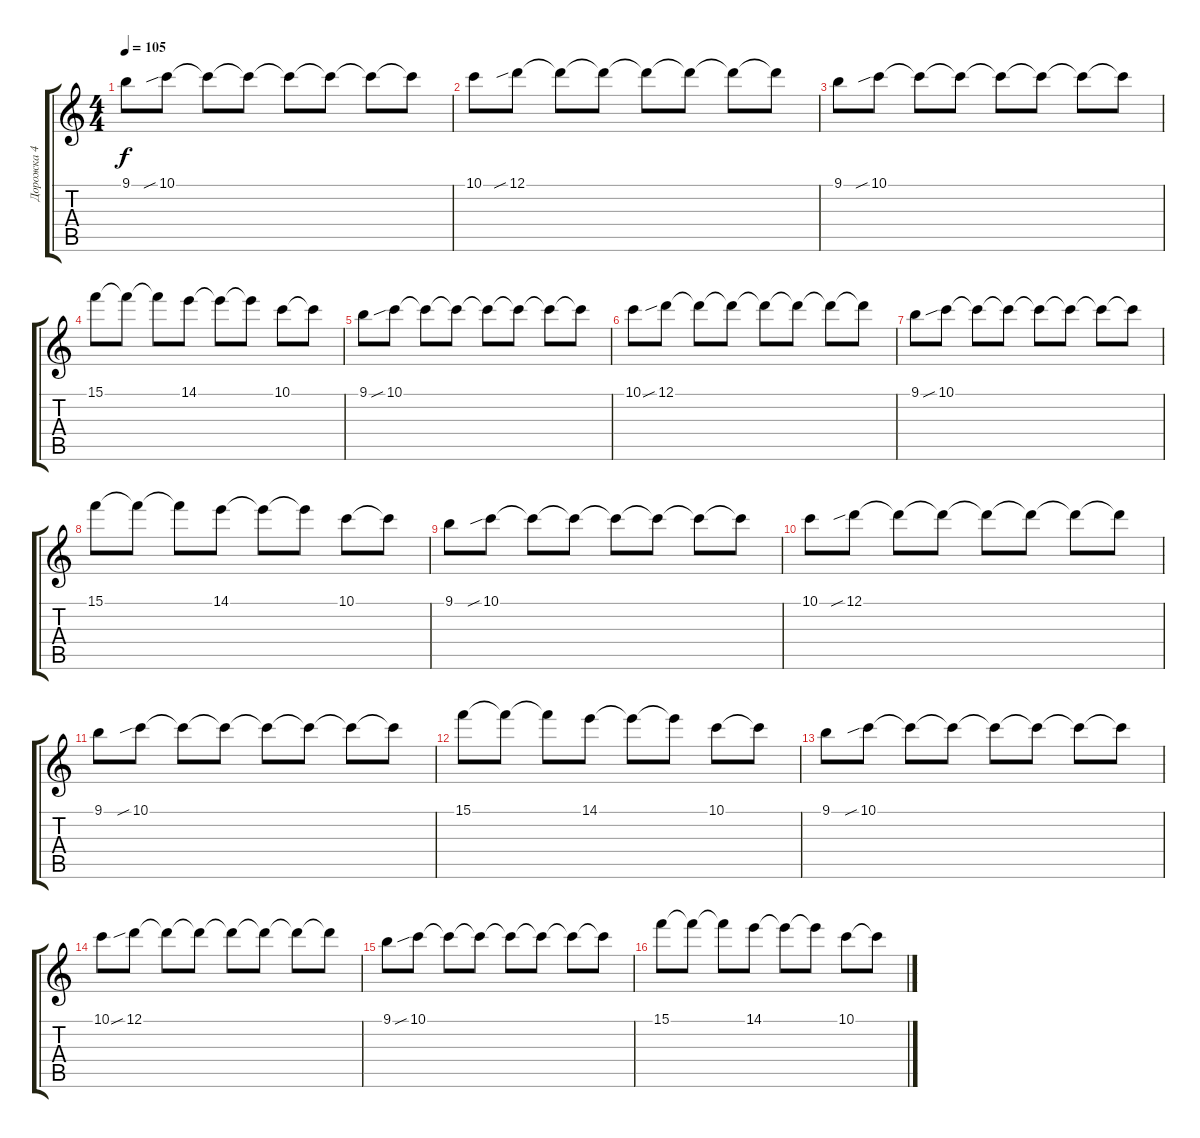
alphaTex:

\track ("Дорожка 4" "Дорожка 4") {instrument distortionguitar}
\staff {score tabs}
\tuning (D4 A3 F3 C3 G2 C2) {hide}
\ts (4 4)
\tempo 105
\clef g2
\ks c
9.1.8{dy f} 10.1{sib}.8 10.1{t}.8 10.1{t}.8 10.1{t}.8 10.1{t}.8 10.1{t}.8 10.1{t}.8 |
10.1.8 12.1{sib}.8 12.1{t}.8 12.1{t}.8 12.1{t}.8 12.1{t}.8 12.1{t}.8 12.1{t}.8 |
9.1.8 10.1{sib}.8 10.1{t}.8 10.1{t}.8 10.1{t}.8 10.1{t}.8 10.1{t}.8 10.1{t}.8 |
15.1.8 15.1{t}.8 15.1{t}.8 14.1.8 14.1{t}.8 14.1{t}.8 10.1.8 10.1{t}.8 |
9.1.8 10.1{sib}.8 10.1{t}.8 10.1{t}.8 10.1{t}.8 10.1{t}.8 10.1{t}.8 10.1{t}.8 |
10.1.8 12.1{sib}.8 12.1{t}.8 12.1{t}.8 12.1{t}.8 12.1{t}.8 12.1{t}.8 12.1{t}.8 |
9.1.8 10.1{sib}.8 10.1{t}.8 10.1{t}.8 10.1{t}.8 10.1{t}.8 10.1{t}.8 10.1{t}.8 |
15.1.8 15.1{t}.8 15.1{t}.8 14.1.8 14.1{t}.8 14.1{t}.8 10.1.8 10.1{t}.8 |
9.1.8 10.1{sib}.8 10.1{t}.8 10.1{t}.8 10.1{t}.8 10.1{t}.8 10.1{t}.8 10.1{t}.8 |
10.1.8 12.1{sib}.8 12.1{t}.8 12.1{t}.8 12.1{t}.8 12.1{t}.8 12.1{t}.8 12.1{t}.8 |
9.1.8 10.1{sib}.8 10.1{t}.8 10.1{t}.8 10.1{t}.8 10.1{t}.8 10.1{t}.8 10.1{t}.8 |
15.1.8 15.1{t}.8 15.1{t}.8 14.1.8 14.1{t}.8 14.1{t}.8 10.1.8 10.1{t}.8 |
9.1.8 10.1{sib}.8 10.1{t}.8 10.1{t}.8 10.1{t}.8 10.1{t}.8 10.1{t}.8 10.1{t}.8 |
10.1.8 12.1{sib}.8 12.1{t}.8 12.1{t}.8 12.1{t}.8 12.1{t}.8 12.1{t}.8 12.1{t}.8 |
9.1.8 10.1{sib}.8 10.1{t}.8 10.1{t}.8 10.1{t}.8 10.1{t}.8 10.1{t}.8 10.1{t}.8 |
15.1.8 15.1{t}.8 15.1{t}.8 14.1.8 14.1{t}.8 14.1{t}.8 10.1.8 10.1{t}.8
